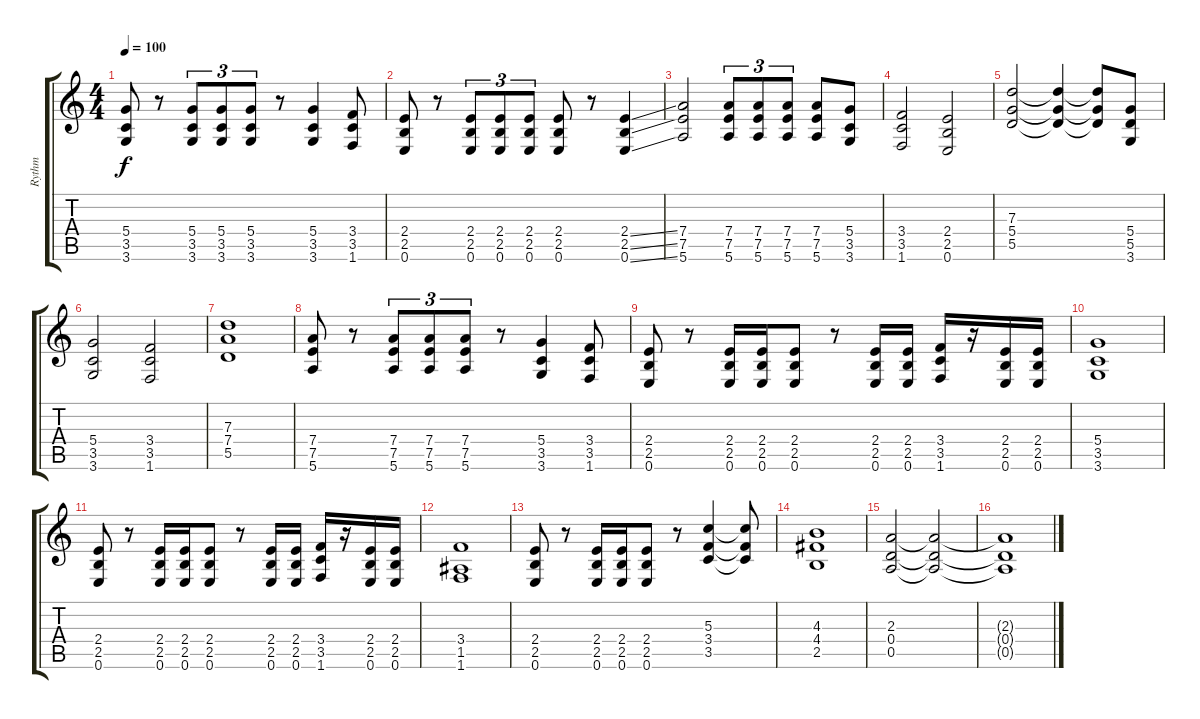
\track ("Rythm" "Rythm") {instrument overdrivenguitar}
\staff {score tabs}
\tuning (E4 B3 G3 D3 A2 E2) {hide}
\ts (4 4)
\tempo 100
\clef g2
\ks c
(5.4 3.5 3.6).8{dy f} r.8 (5.4 3.5 3.6).8{tu (3 2)} (5.4 3.5 3.6).8{tu (3 2)} (5.4 3.5 3.6).8{tu (3 2)} r.8 (5.4 3.5 3.6).4 (3.4 3.5 1.6).8 |
(2.4 2.5 0.6).8 r.8 (2.4 2.5 0.6).8{tu (3 2)} (2.4 2.5 0.6).8{tu (3 2)} (2.4 2.5 0.6).8{tu (3 2)} (2.4 2.5 0.6).8 r.8 (2.4{ss} 2.5{ss} 0.6{ss}).4 |
(7.4 7.5 5.6).2 (7.4 7.5 5.6).8{tu (3 2)} (7.4 7.5 5.6).8{tu (3 2)} (7.4 7.5 5.6).8{tu (3 2)} (7.4 7.5 5.6).8 (5.4 3.5 3.6).8 |
(3.4 3.5 1.6).2 (2.4 2.5 0.6).2 |
(7.3 5.4 5.5).2 (7.3{t} 5.4{t} 5.5{t}).4 (7.3{t} 5.4{t} 5.5{t}).8 (5.4 5.5 3.6).8 |
(5.4 3.5 3.6).2 (3.4 3.5 1.6).2 |
(7.3 7.4 5.5).1 |
(7.4 7.5 5.6).8 r.8 (7.4 7.5 5.6).8{tu (3 2)} (7.4 7.5 5.6).8{tu (3 2)} (7.4 7.5 5.6).8{tu (3 2)} r.8 (5.4 3.5 3.6).4 (3.4 3.5 1.6).8 |
(2.4 2.5 0.6).8 r.8 (2.4 2.5 0.6).16 (2.4 2.5 0.6).16 (2.4 2.5 0.6).8 r.8 (2.4 2.5 0.6).16 (2.4 2.5 0.6).16 (3.4 3.5 1.6).16 r.16 (2.4 2.5 0.6).16 (2.4 2.5 0.6).16 |
(5.4 3.5 3.6).1 |
(2.4 2.5 0.6).8 r.8 (2.4 2.5 0.6).16 (2.4 2.5 0.6).16 (2.4 2.5 0.6).8 r.8 (2.4 2.5 0.6).16 (2.4 2.5 0.6).16 (3.4 3.5 1.6).16 r.16 (2.4 2.5 0.6).16 (2.4 2.5 0.6).16 |
(3.4 1.5 1.6).1 |
(2.4 2.5 0.6).8 r.8 (2.4 2.5 0.6).16 (2.4 2.5 0.6).16 (2.4 2.5 0.6).8 r.8 (5.3 3.4 3.5).4 (5.3{t} 3.4{t} 3.5{t}).8 |
(4.3 4.4 2.5).1 |
(2.3 0.4 0.5).2{volume 0} (2.3{t} 0.4{t} 0.5{t}).2 |
(2.3{t} 0.4{t} 0.5{t}).1
